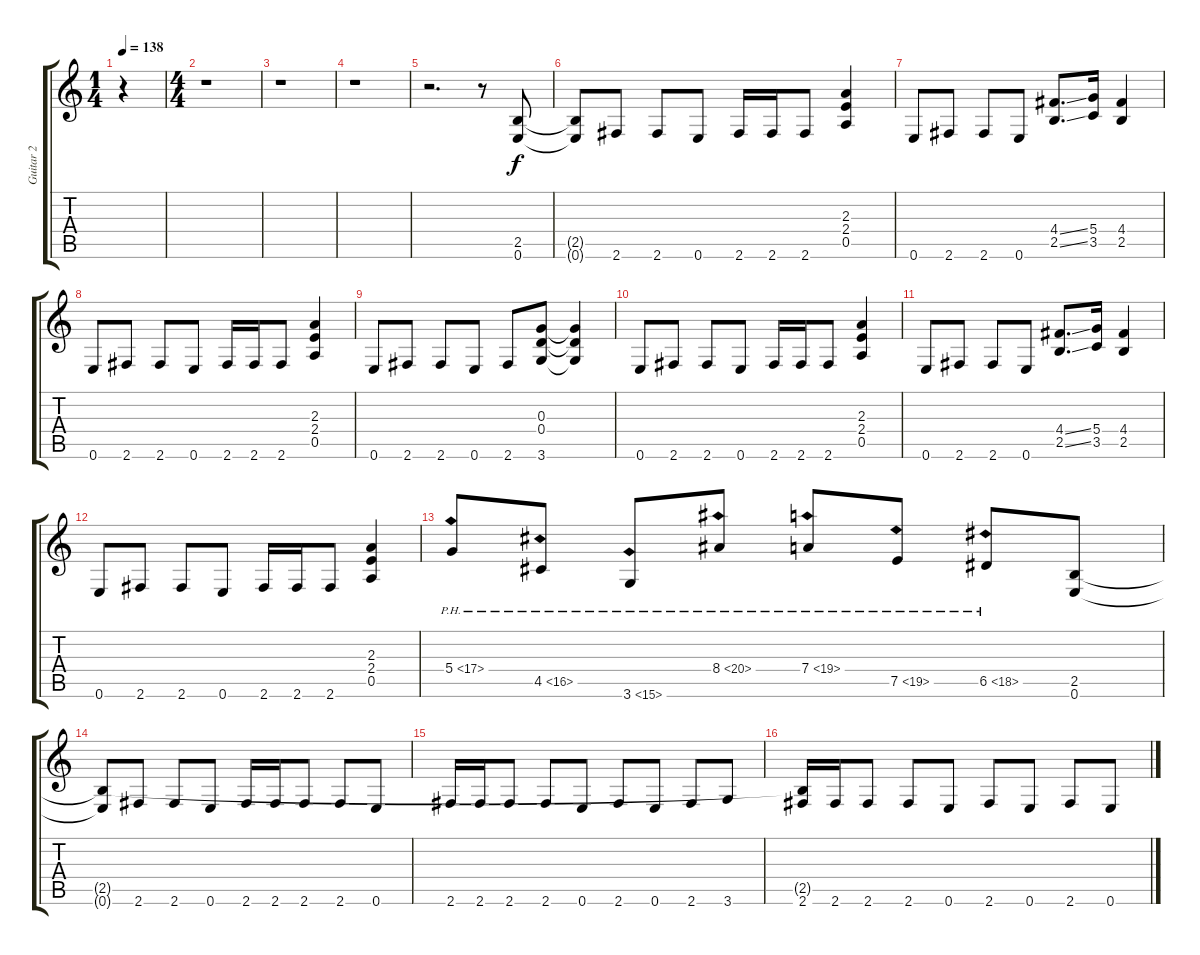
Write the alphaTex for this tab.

\track ("Guitar 2" "Guitar 2") {instrument distortionguitar}
\staff {score tabs}
\tuning (E4 B3 G3 D3 A2 E2) {hide}
\ts (1 4)
\tempo 138
\clef g2
\ks c
r.4{dy f instrument distortionguitar} |
\ts (4 4)
r.1 |
r.1 |
r.1 |
r.2{d} r.8 (2.5 0.6).8 |
(2.5{t} 0.6{t}).8 2.6.8 2.6.8 0.6.8 2.6.16 2.6.16 2.6.8 (2.3 2.4 0.5).4 |
0.6.8 2.6.8 2.6.8 0.6.8 (4.4{ss} 2.5{ss}).8{d} (5.4 3.5).16 (4.4 2.5).4 |
0.6.8 2.6.8 2.6.8 0.6.8 2.6.16 2.6.16 2.6.8 (2.3 2.4 0.5).4 |
0.6.8 2.6.8 2.6.8 0.6.8 2.6.8 (0.3 0.4 3.6).8 (0.3{t} 0.4{t} 3.6{t}).4 |
0.6.8 2.6.8 2.6.8 0.6.8 2.6.16 2.6.16 2.6.8 (2.3 2.4 0.5).4 |
0.6.8 2.6.8 2.6.8 0.6.8 (4.4{ss} 2.5{ss}).8{d} (5.4 3.5).16 (4.4 2.5).4 |
0.6.8 2.6.8 2.6.8 0.6.8 2.6.16 2.6.16 2.6.8 (2.3 2.4 0.5).4 |
5.4{ph 12}.8 4.5{ph 12}.8 3.6{ph 12}.8 8.4{ph 12}.8 7.4{ph 12}.8 7.5{ph 12}.8 6.5{ph 12}.8 (2.5 0.6).8 |
(2.5{t} 0.6{t}).8 2.6.8 2.6.8 0.6.8 2.6.16 2.6.16 2.6.8 2.6.8 0.6.8 |
2.6.16 2.6.16 2.6.8 2.6.8 0.6.8 2.6.8 0.6.8 2.6.8 3.6.8 |
(2.5{t} 2.6).16 2.6.16 2.6.8 2.6.8 0.6.8 2.6.8 0.6.8 2.6.8 0.6.8
